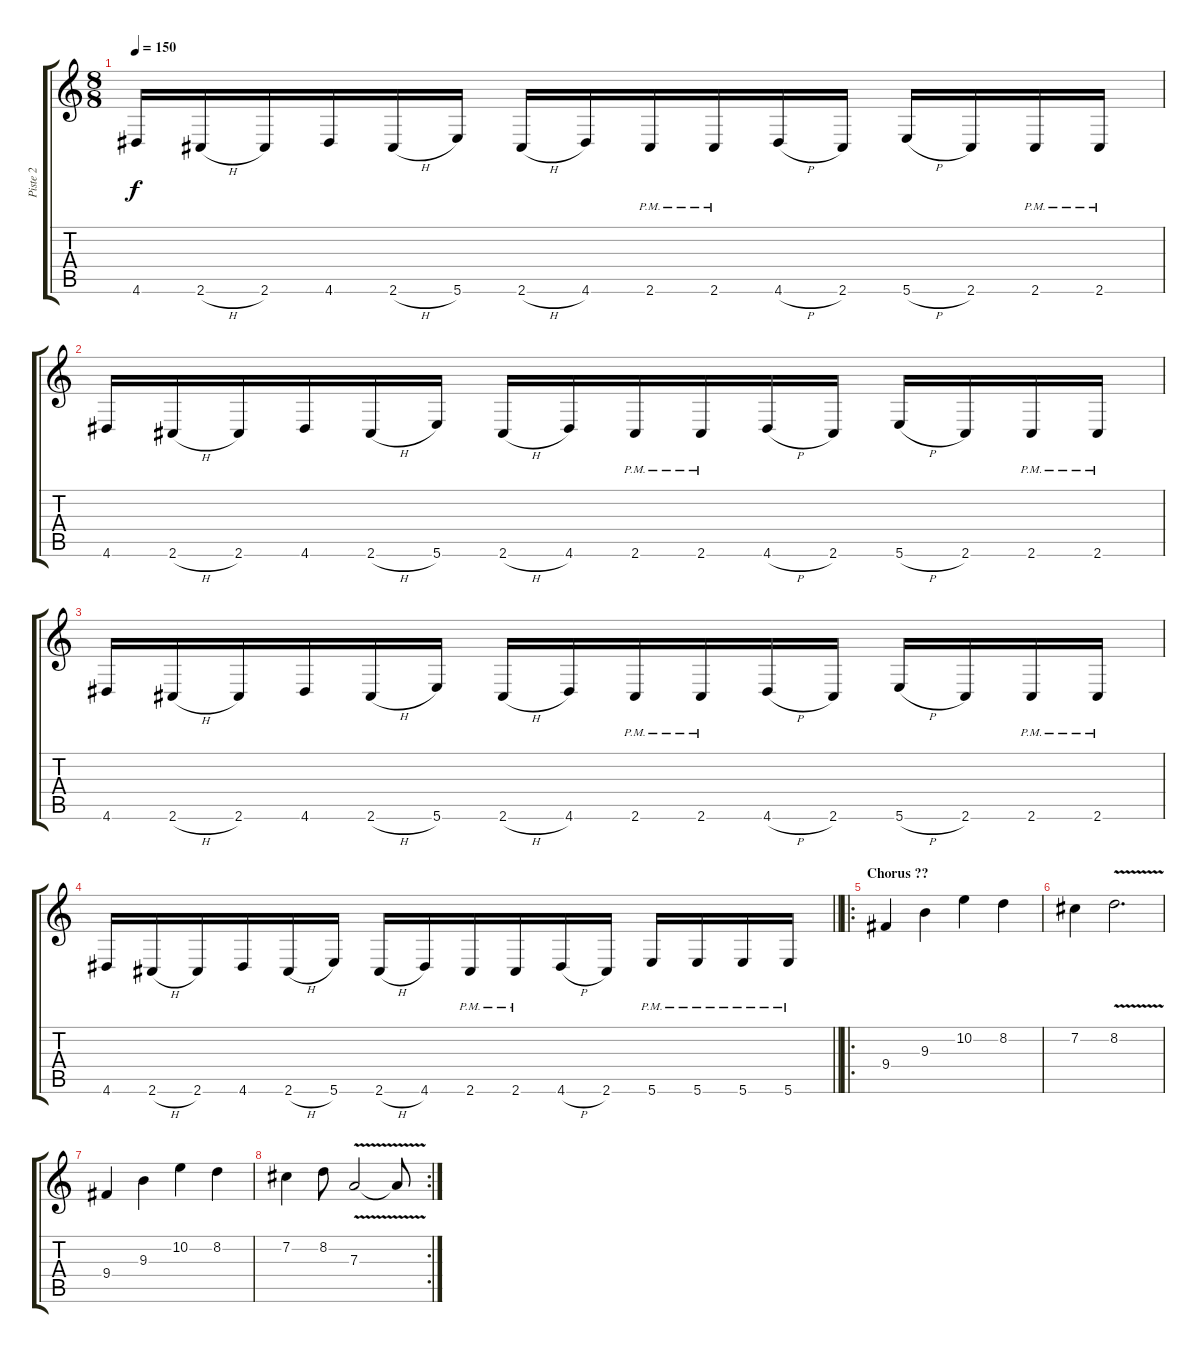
\track ("Piste 2" "Piste 2") {instrument distortionguitar}
\staff {score tabs}
\tuning (B3 Gb3 D3 A2 E2 B1) {hide}
\ts (8 8)
\tempo 150
\clef g2
\ks c
4.6.16{dy f} 2.6{h}.16 2.6.16 4.6.16 2.6{h}.16 5.6.16 2.6{h}.16 4.6.16 2.6{pm}.16 2.6{pm}.16 4.6{h}.16 2.6.16 5.6{h}.16 2.6.16 2.6{pm}.16 2.6{pm}.16 |
4.6.16 2.6{h}.16 2.6.16 4.6.16 2.6{h}.16 5.6.16 2.6{h}.16 4.6.16 2.6{pm}.16 2.6{pm}.16 4.6{h}.16 2.6.16 5.6{h}.16 2.6.16 2.6{pm}.16 2.6{pm}.16 |
4.6.16 2.6{h}.16 2.6.16 4.6.16 2.6{h}.16 5.6.16 2.6{h}.16 4.6.16 2.6{pm}.16 2.6{pm}.16 4.6{h}.16 2.6.16 5.6{h}.16 2.6.16 2.6{pm}.16 2.6{pm}.16 |
\barLineRight lightlight
4.6.16 2.6{h}.16 2.6.16 4.6.16 2.6{h}.16 5.6.16 2.6{h}.16 4.6.16 2.6{pm}.16 2.6{pm}.16 4.6{h}.16 2.6.16 5.6{pm}.16 5.6{pm}.16 5.6{pm}.16 5.6{pm}.16 |
\ro
\section ("" "Chorus ??")
9.4.4{volume 10} 9.3.4 10.2.4 8.2.4 |
7.2.4 8.2{v}.2{d} |
9.4.4 9.3.4 10.2.4 8.2.4 |
\rc 2
7.2.4 8.2.8 7.3{v}.2 7.3{t}.8
